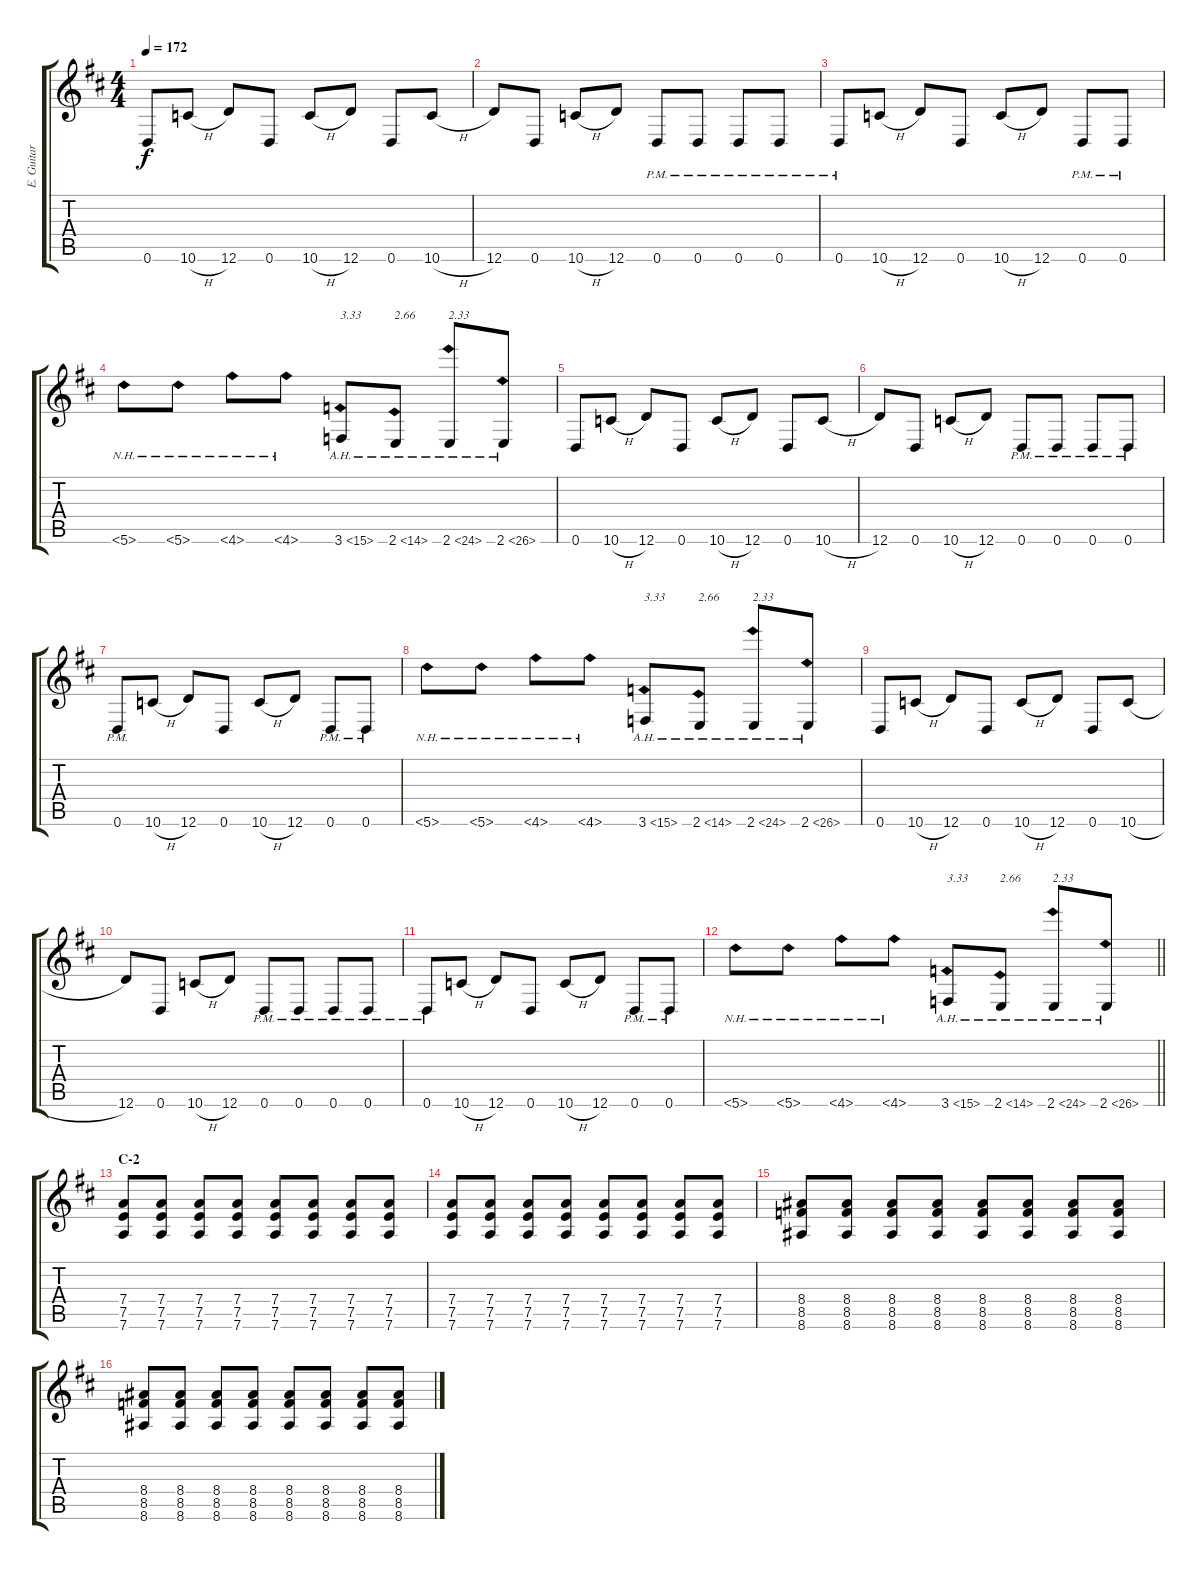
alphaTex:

\track ("E. Guitar II" "E. Guitar ") {instrument overdrivenguitar}
\staff {score tabs}
\tuning (E4 B3 G3 D3 A2 D2) {hide}
\ts (4 4)
\tempo 172
\clef g2
\ks d
0.6.8{dy f} 10.6{h}.8 12.6.8 0.6.8 10.6{h}.8 12.6.8 0.6.8 10.6{h}.8 |
12.6.8 0.6.8 10.6{h}.8 12.6.8 0.6{pm}.8 0.6{pm}.8 0.6{pm}.8 0.6{pm}.8 |
0.6{pm}.8 10.6{h}.8 12.6.8 0.6.8 10.6{h}.8 12.6.8 0.6{pm}.8 0.6{pm}.8 |
5.6{nh}.8 5.6{nh}.8 4.6{nh}.8 4.6{nh}.8 3.6{ah 12}.8{txt "3.33"} 2.6{ah 12}.8{txt "2.66"} 2.6{ah 22}.8{txt "2.33"} 2.6{ah 24}.8 |
0.6.8 10.6{h}.8 12.6.8 0.6.8 10.6{h}.8 12.6.8 0.6.8 10.6{h}.8 |
12.6.8 0.6.8 10.6{h}.8 12.6.8 0.6{pm}.8 0.6{pm}.8 0.6{pm}.8 0.6{pm}.8 |
0.6{pm}.8 10.6{h}.8 12.6.8 0.6.8 10.6{h}.8 12.6.8 0.6{pm}.8 0.6{pm}.8 |
5.6{nh}.8 5.6{nh}.8 4.6{nh}.8 4.6{nh}.8 3.6{ah 12}.8{txt "3.33"} 2.6{ah 12}.8{txt "2.66"} 2.6{ah 22}.8{txt "2.33"} 2.6{ah 24}.8 |
0.6.8 10.6{h}.8 12.6.8 0.6.8 10.6{h}.8 12.6.8 0.6.8 10.6{h}.8 |
12.6.8 0.6.8 10.6{h}.8 12.6.8 0.6{pm}.8 0.6{pm}.8 0.6{pm}.8 0.6{pm}.8 |
0.6{pm}.8 10.6{h}.8 12.6.8 0.6.8 10.6{h}.8 12.6.8 0.6{pm}.8 0.6{pm}.8 |
\barLineRight lightlight
5.6{nh}.8 5.6{nh}.8 4.6{nh}.8 4.6{nh}.8 3.6{ah 12}.8{txt "3.33"} 2.6{ah 12}.8{txt "2.66"} 2.6{ah 22}.8{txt "2.33"} 2.6{ah 24}.8 |
\section ("" "C-2")
(7.4 7.5 7.6).8 (7.4 7.5 7.6).8 (7.4 7.5 7.6).8 (7.4 7.5 7.6).8 (7.4 7.5 7.6).8 (7.4 7.5 7.6).8 (7.4 7.5 7.6).8 (7.4 7.5 7.6).8 |
(7.4 7.5 7.6).8 (7.4 7.5 7.6).8 (7.4 7.5 7.6).8 (7.4 7.5 7.6).8 (7.4 7.5 7.6).8 (7.4 7.5 7.6).8 (7.4 7.5 7.6).8 (7.4 7.5 7.6).8 |
(8.4 8.5 8.6).8 (8.4 8.5 8.6).8 (8.4 8.5 8.6).8 (8.4 8.5 8.6).8 (8.4 8.5 8.6).8 (8.4 8.5 8.6).8 (8.4 8.5 8.6).8 (8.4 8.5 8.6).8 |
(8.4 8.5 8.6).8 (8.4 8.5 8.6).8 (8.4 8.5 8.6).8 (8.4 8.5 8.6).8 (8.4 8.5 8.6).8 (8.4 8.5 8.6).8 (8.4 8.5 8.6).8 (8.4 8.5 8.6).8
